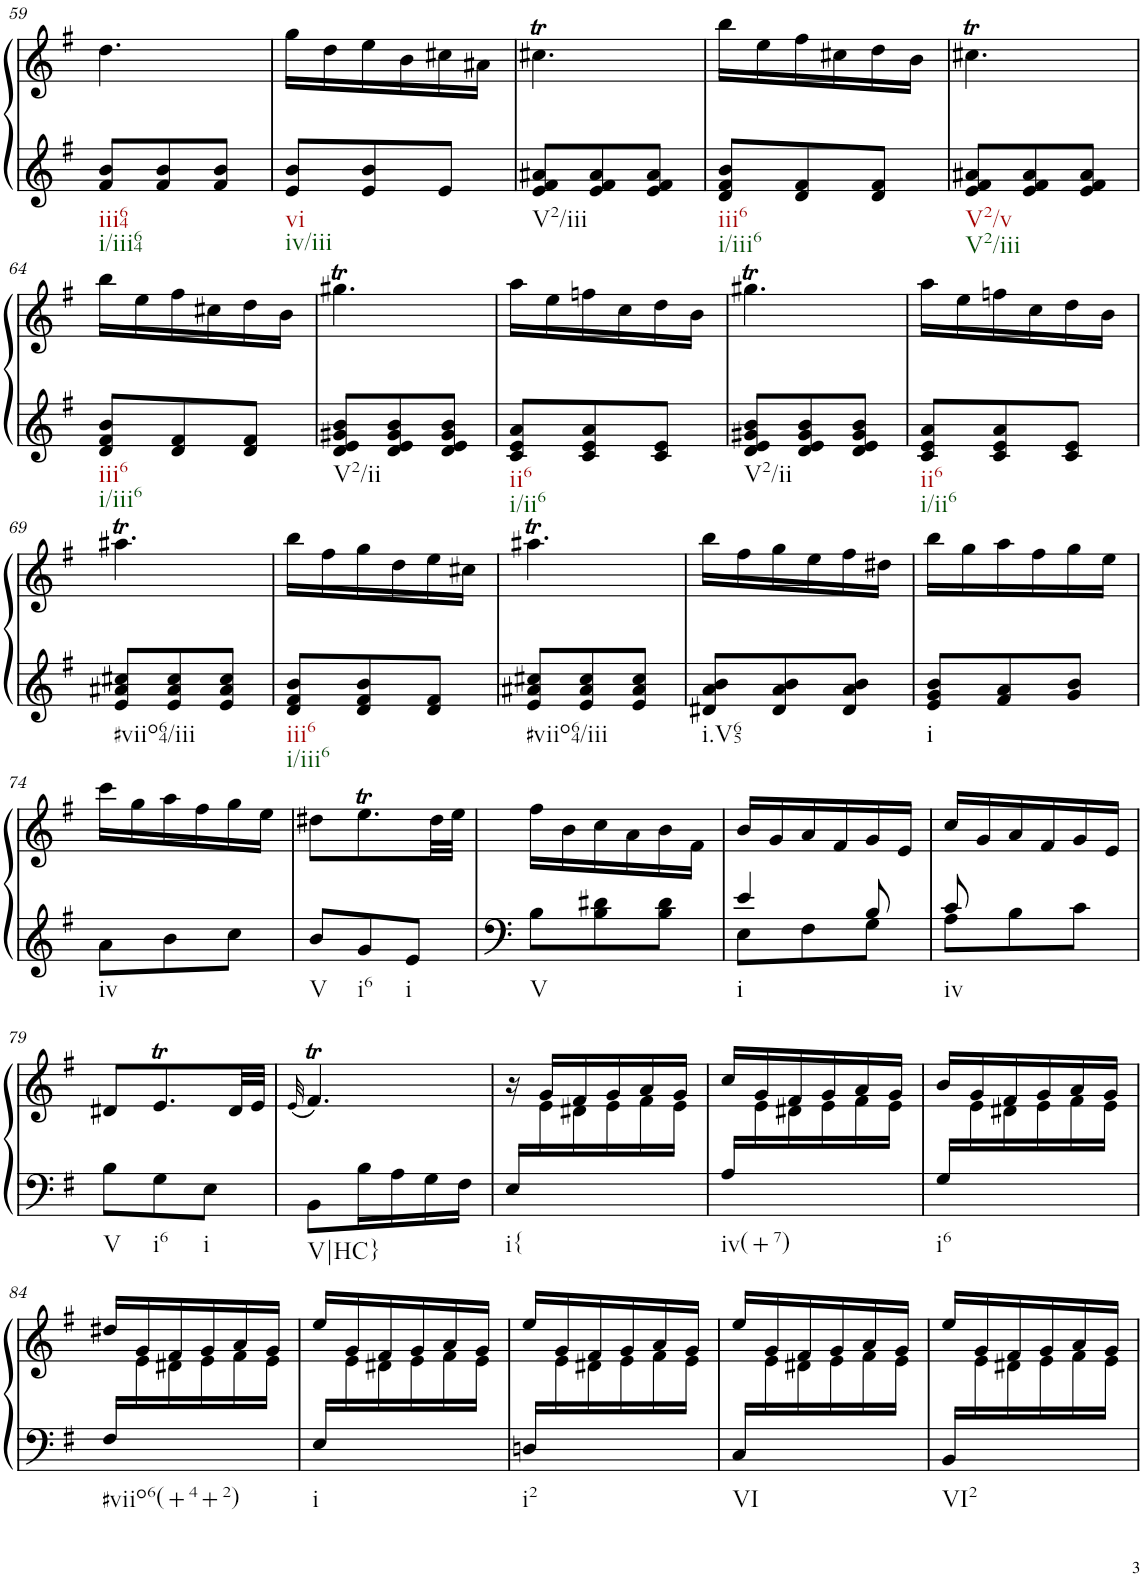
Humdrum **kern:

**kern	**kern
*part1	*part1
*staff2	*staff1
*I"Clavicémbalo	*
*I'Clavm.	*
!!LO:PB:g=z
*clefG2	*clefG2
*k[f#]	*k[f#]
*M3/8	*M3/8
=59	=59
!LO:TX:b:t=iii64	!
!LO:TX:b:t=i/iii64	!
8f#/ 8b/L	4.dd\
8f#/ 8b/	.
8f#/ 8b/J	.
=60	=60
!LO:TX:b:t=vi	!
!LO:TX:b:t=iv/iii	!
8e/ 8b/L	16gg\LL
.	16dd\
8e/ 8b/	16ee\
.	16b\
8e/J	16cc#X\
.	16a#X\JJ
=61	=61
!LO:TX:b:t=V2/iii	!
8e/ 8f#/ 8a#X/L	4.cc#Xt\
8e/ 8f#/ 8a#/	.
8e/ 8f#/ 8a#/J	.
=62	=62
!LO:TX:b:t=iii6	!
!LO:TX:b:t=i/iii6	!
8d/ 8f#/ 8b/L	16bb\LL
.	16ee\
8d/ 8f#/	16ff#\
.	16cc#X\
8d/ 8f#/J	16dd\
.	16b\JJ
=63	=63
!LO:TX:b:t=V2/v	!
!LO:TX:b:t=V2/iii	!
8e/ 8f#/ 8a#X/L	4.cc#Xt\
8e/ 8f#/ 8a#/	.
8e/ 8f#/ 8a#/J	.
!!LO:LB:g=z
=64	=64
!LO:TX:b:t=iii6	!
!LO:TX:b:t=i/iii6	!
8d/ 8f#/ 8b/L	16bb\LL
.	16ee\
8d/ 8f#/	16ff#\
.	16cc#X\
8d/ 8f#/J	16dd\
.	16b\JJ
=65	=65
!LO:TX:b:t=V2/ii	!
8d/ 8e/ 8g#X/ 8b/L	4.gg#Xt\
8d/ 8e/ 8g#/ 8b/	.
8d/ 8e/ 8g#/ 8b/J	.
=66	=66
!LO:TX:b:t=ii6	!
!LO:TX:b:t=i/ii6	!
8c/ 8e/ 8a/L	16aa\LL
.	16ee\
8c/ 8e/ 8a/	16ffn\
.	16cc\
8c/ 8e/J	16dd\
.	16b\JJ
=67	=67
!LO:TX:b:t=V2/ii	!
8d/ 8e/ 8g#X/ 8b/L	4.gg#Xt\
8d/ 8e/ 8g#/ 8b/	.
8d/ 8e/ 8g#/ 8b/J	.
=68	=68
!LO:TX:b:t=ii6	!
!LO:TX:b:t=i/ii6	!
8c/ 8e/ 8a/L	16aa\LL
.	16ee\
8c/ 8e/ 8a/	16ffn\
.	16cc\
8c/ 8e/J	16dd\
.	16b\JJ
!!LO:LB:g=z
=69	=69
!LO:TX:b:t=#viio64/iii	!
8e/ 8a#X/ 8cc#X/L	4.aa#Xt\
8e/ 8a#/ 8cc#/	.
8e/ 8a#/ 8cc#/J	.
=70	=70
!LO:TX:b:t=iii6	!
!LO:TX:b:t=i/iii6	!
8d/ 8f#/ 8b/L	16bb\LL
.	16ff#\
8d/ 8f#/ 8b/	16gg\
.	16dd\
8d/ 8f#/J	16ee\
.	16cc#X\JJ
=71	=71
!LO:TX:b:t=#viio64/iii	!
8e/ 8a#X/ 8cc#X/L	4.aa#Xt\
8e/ 8a#/ 8cc#/	.
8e/ 8a#/ 8cc#/J	.
=72	=72
!LO:TX:b:t=i.V65	!
8d#X/ 8a/ 8b/L	16bb\LL
.	16ff#\
8d#/ 8a/ 8b/	16gg\
.	16ee\
8d#/ 8a/ 8b/J	16ff#\
.	16dd#X\JJ
=73	=73
!LO:TX:b:t=i	!
8e/ 8g/ 8b/L	16bb\LL
.	16gg\
8f#/ 8a/	16aa\
.	16ff#\
8g/ 8b/J	16gg\
.	16ee\JJ
!!LO:LB:g=z
=74	=74
!LO:TX:b:t=iv	!
8a\L	16ccc\LL
.	16gg\
8b\	16aa\
.	16ff#\
8cc\J	16gg\
.	16ee\JJ
=75	=75
!LO:TX:b:t=V	!
8b/L	8dd#X\L
!LO:TX:b:t=i6	!
8g/	8.eeT\
!LO:TX:b:t=i	!
8e/J	.
.	32dd#\LL
.	32ee\JJJ
=76	=76
!LO:TX:b:t=V	!
8B\L	16ff#\LL
.	16b\
8B\ 8d#X\	16cc\
.	16a\
8B\ 8d#\J	16b\
.	16f#\JJ
=77	=77
*^	*
!LO:TX:b:t=i	!	!
4e/	8E\L	16b/LL
.	.	16g/
.	8F#\	16a/
.	.	16f#/
8B/	8G\J	16g/
.	.	16e/JJ
=78	=78	=78
!LO:TX:b:t=iv	!	!
8c/	8A\L	16cc/LL
.	.	16g/
4ryy	8B\	16a/
.	.	16f#/
.	8c\J	16g/
.	.	16e/JJ
*v	*v	*
!!LO:LB:g=z
=79	=79
!LO:TX:b:t=V	!
8B\L	8d#X/L
!LO:TX:b:t=i6	!
8G\	8.eT/
!LO:TX:b:t=i	!
8E\J	.
.	32d#/LL
.	32e/JJJ
=80	=80
.	(32qe/
!LO:TX:b:t=V|HC}	!
8BB\L	4.f#t/)
16B\L	.
16A\	.
16G\	.
16F#\JJ	.
=81	=81
*	*^
!LO:TX:b:t=i{	!	!
16E/LL	16r	16ryy
4ryy	16g/LL	16e\
.	16f#/	16d#X\
.	16g/	16e\
.	16a/	16f#\
16ryy	16g/JJ	16e\JJ
=82	=82	=82
!LO:TX:b:t=iv(+7)	!	!
16A/LL	16cc/LL	16ryy
4ryy	16g/	16e\
.	16f#/	16d#X\
.	16g/	16e\
.	16a/	16f#\
16ryy	16g/JJ	16e\JJ
=83	=83	=83
!LO:TX:b:t=i6	!	!
16G/LL	16b/LL	16ryy
4ryy	16g/	16e\
.	16f#/	16d#X\
.	16g/	16e\
.	16a/	16f#\
16ryy	16g/JJ	16e\JJ
!!LO:LB:g=z	!!
=84	=84	=84
!LO:TX:b:t=#viio6(+4+2)	!	!
16F#/LL	16dd#X/LL	16ryy
4ryy	16g/	16e\
.	16f#/	16d#X\
.	16g/	16e\
.	16a/	16f#\
16ryy	16g/JJ	16e\JJ
=85	=85	=85
!LO:TX:b:t=i	!	!
16E/LL	16ee/LL	16ryy
4ryy	16g/	16e\
.	16f#/	16d#X\
.	16g/	16e\
.	16a/	16f#\
16ryy	16g/JJ	16e\JJ
=86	=86	=86
!LO:TX:b:t=i2	!	!
16Dn/LL	16ee/LL	16ryy
4ryy	16g/	16e\
.	16f#/	16d#X\
.	16g/	16e\
.	16a/	16f#\
16ryy	16g/JJ	16e\JJ
=87	=87	=87
!LO:TX:b:t=VI	!	!
16C/LL	16ee/LL	16ryy
4ryy	16g/	16e\
.	16f#/	16d#X\
.	16g/	16e\
.	16a/	16f#\
16ryy	16g/JJ	16e\JJ
=88	=88	=88
!LO:TX:b:t=VI2	!	!
16BB/LL	16ee/LL	16ryy
4ryy	16g/	16e\
.	16f#/	16d#X\
.	16g/	16e\
.	16a/	16f#\
16ryy	16g/JJ	16e\JJ
*	*v	*v
=	=
*-	*-
